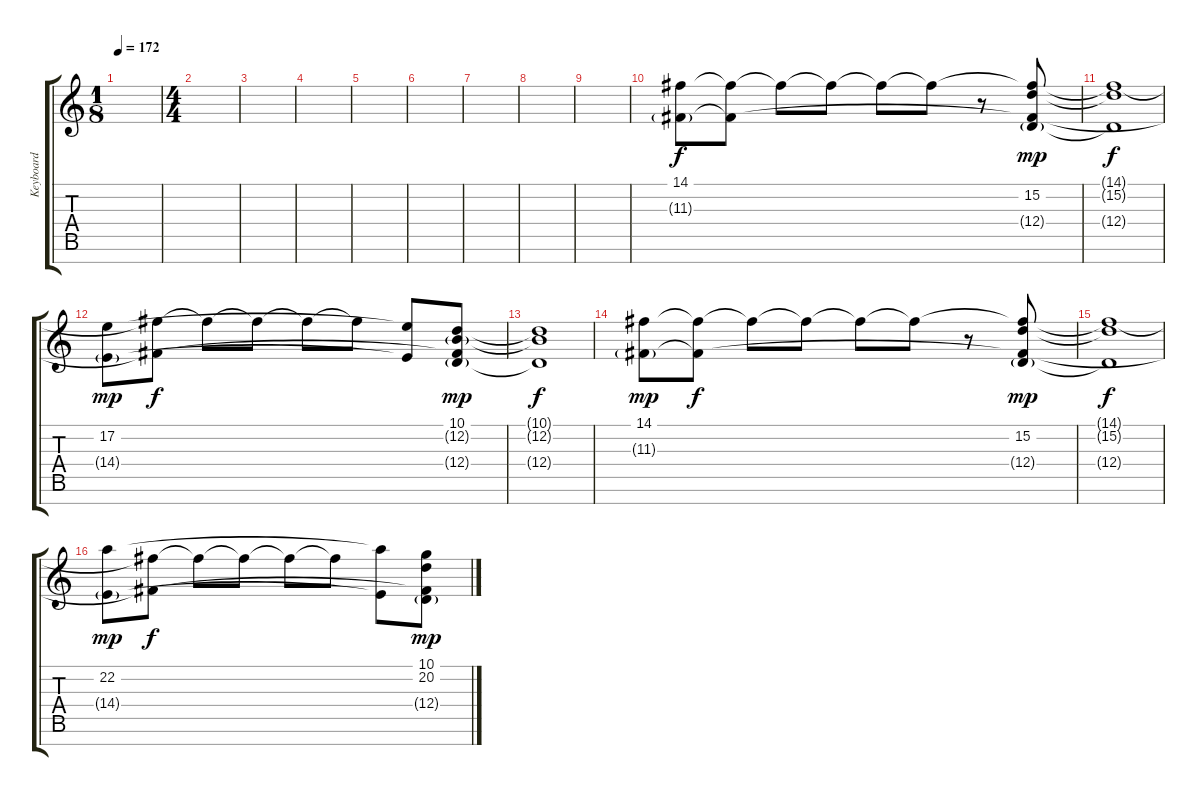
\track ("Keyboard" "Keyboard") {instrument tremolostrings}
\staff {score tabs}
\tuning (E4 B3 G3 D3 A2 E2 B1) {hide}
\ts (1 8)
\tempo 172
\clef g2
\ks c
|
\ts (4 4)
|
|
|
|
|
|
|
|
(14.1 11.3{g}).8 (14.1{t} 11.3{t}).8{dy f} 14.1{t}.8 14.1{t}.8 14.1{t}.8 14.1{t}.8 r.8 (14.1{t} 15.2 11.3{t} 12.4{g}).8{dy mp} |
(14.1{t} 15.2{t} 12.4{t}).1{dy f} |
(17.2 14.4{g}).8{dy mp} (14.1{t} 11.3{t}).8{dy f} 14.1{t}.8 14.1{t}.8 14.1{t}.8 14.1{t}.8 (17.2{t} 14.4{t}).8 (10.1 12.2{g} 11.3{t} 12.4{g}).8{dy mp} |
(10.1{t} 12.2{t} 12.4{t}).1{dy f} |
(14.1 11.3{g}).8{dy mp} (14.1{t} 11.3{t}).8{dy f} 14.1{t}.8 14.1{t}.8 14.1{t}.8 14.1{t}.8 r.8 (14.1{t} 15.2 11.3{t} 12.4{g}).8{dy mp} |
(14.1{t} 15.2{t} 12.4{t}).1{dy f} |
(22.2 14.4{g}).8{dy mp} (14.1{t} 11.3{t}).8{dy f} 14.1{t}.8 14.1{t}.8 14.1{t}.8 14.1{t}.8 (22.2{t} 14.4{t}).8 (10.1 20.2 11.3{t} 12.4{g}).8{dy mp}
